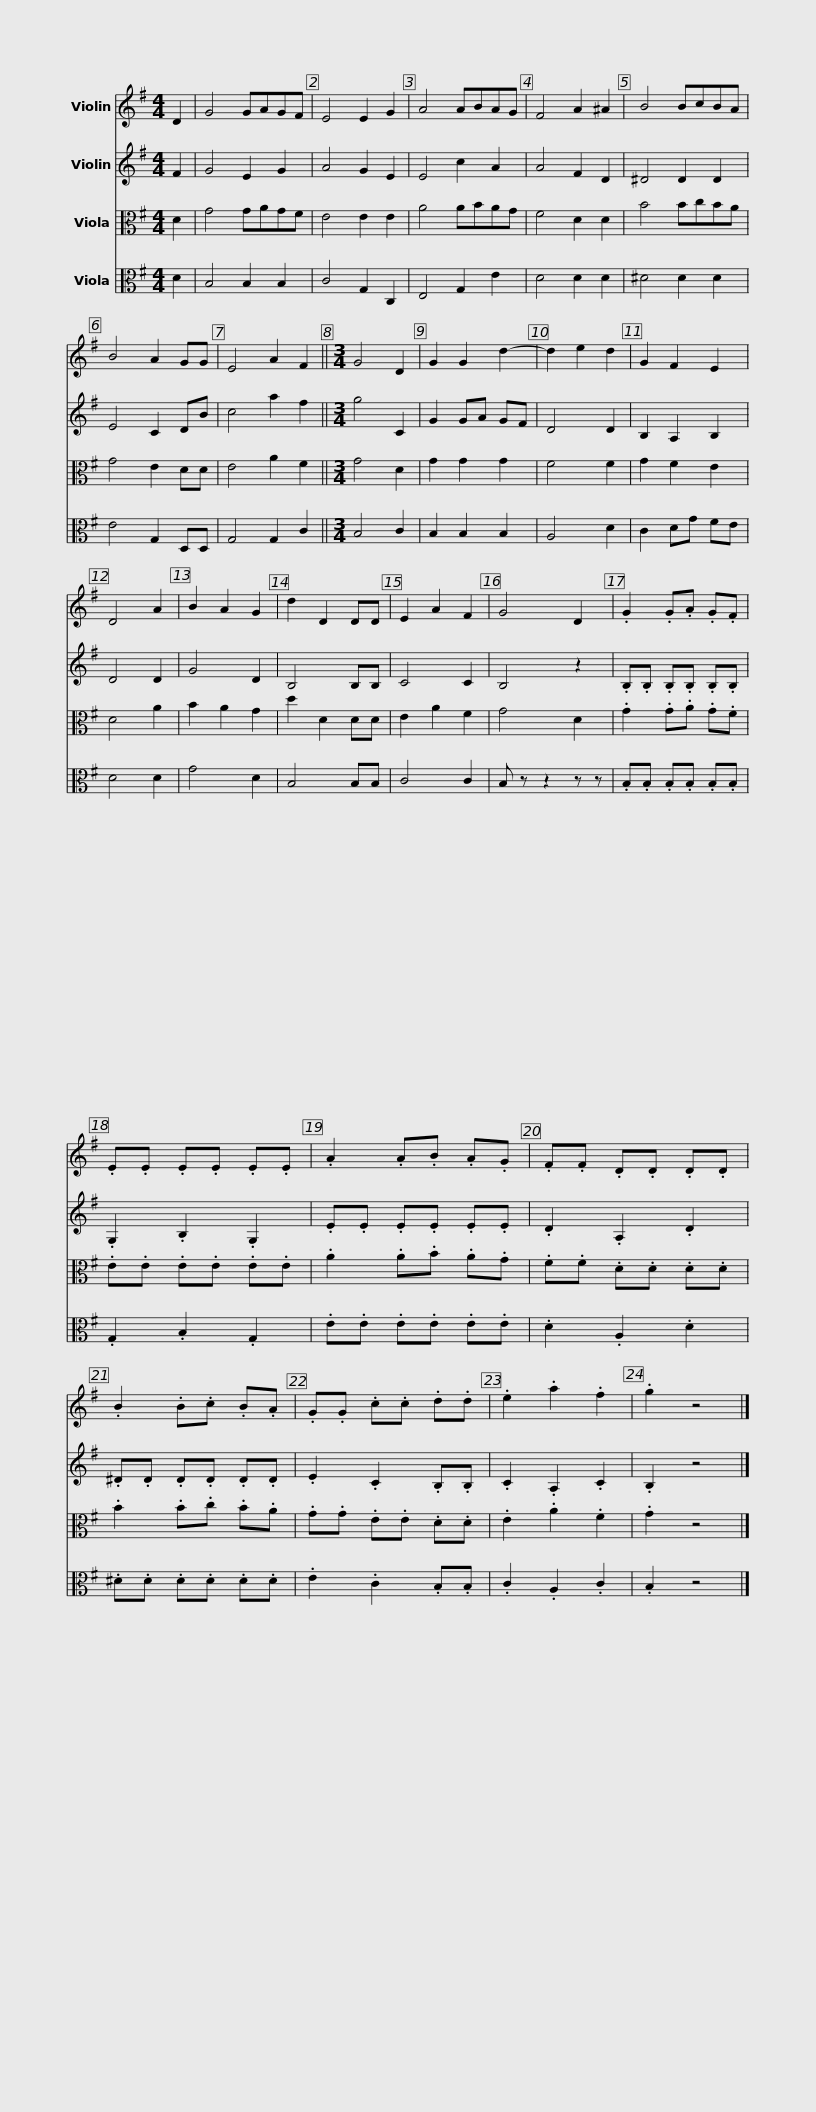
X:1
%%score 1 2 3 4
L:1/8
M:4/4
I:linebreak $
K:G
V:1 treble
V:2 treble
V:3 alto
V:4 alto
V:1
 D2 | G4 GAGF | E4 E2 G2 | A4 ABAG | F4 A2 ^A2 | %5
 B4 BcBA | B4 A2 GG | E4 A2 F2 ||[M:3/4] G4 D2 |$ G2 G2 d2- | %10
 d2 e2 d2 | G2 F2 E2 | D4 A2 | B2 A2 G2 | d2 D2 DD | %15
 E2 A2 F2 | G4 D2 | .G2 .G.A .G.F |$ .E.E .E.E .E.E | .A2 .A.B .A.G | %20
 .F.F .D.D .D.D | .B2 .B.c .B.A | .G.G .c.c .d.d | .e2 .a2 .f2 | .g2 z4 |] %25
V:2
 F2 | G4 E2 G2 | A4 G2 E2 | E4 c2 A2 | A4 F2 D2 | %5
 ^D4 D2 D2 | E4 C2 DB | c4 a2 f2 ||[M:3/4] g4 C2 |$ G2 GA GF | %10
 D4 D2 | B,2 A,2 B,2 | D4 D2 | G4 D2 | B,4 B,B, | %15
 C4 C2 | B,4 z2 | .B,.B, .B,.B, .B,.B, |$ .G,2 .B,2 .G,2 | .E.E .E.E .E.E | %20
 .D2 .A,2 .D2 | .^D.D .D.D .D.D | .E2 .C2 .B,.B, | .C2 .A,2 .C2 | .B,2 z4 |] %25
V:3
 D2 | G4 GAGF | E4 E2 E2 | A4 ABAG | F4 D2 D2 | %5
 B4 BcBA | G4 E2 DD | E4 A2 F2 ||[M:3/4] G4 D2 |$ G2 G2 G2 | %10
 F4 F2 | G2 F2 E2 | D4 A2 | B2 A2 G2 | d2 D2 DD | %15
 E2 A2 F2 | G4 D2 | .G2 .G.A .G.F |$ .E.E .E.E .E.E | .A2 .A.B .A.G | %20
 .F.F .D.D .D.D | .B2 .B.c .B.A | .G.G .E.E .D.D | .E2 .A2 .F2 | .G2 z4 |] %25
V:4
 D2 | B,4 B,2 B,2 | C4 G,2 C,2 | E,4 G,2 E2 | D4 D2 D2 | %5
 ^D4 D2 D2 | E4 G,2 D,D, | G,4 G,2 C2 ||[M:3/4] B,4 C2 |$ B,2 B,2 B,2 | %10
 A,4 D2 | C2 DG FE | D4 D2 | G4 D2 | B,4 B,B, | %15
 C4 C2 | B, z z2 z z | .B,.B, .B,.B, .B,.B, |$ .G,2 .B,2 .G,2 | .E.E .E.E .E.E | %20
 .D2 .A,2 .D2 | .^D.D .D.D .D.D | .E2 .C2 .B,.B, | .C2 .A,2 .C2 | .B,2 z4 |] %25
